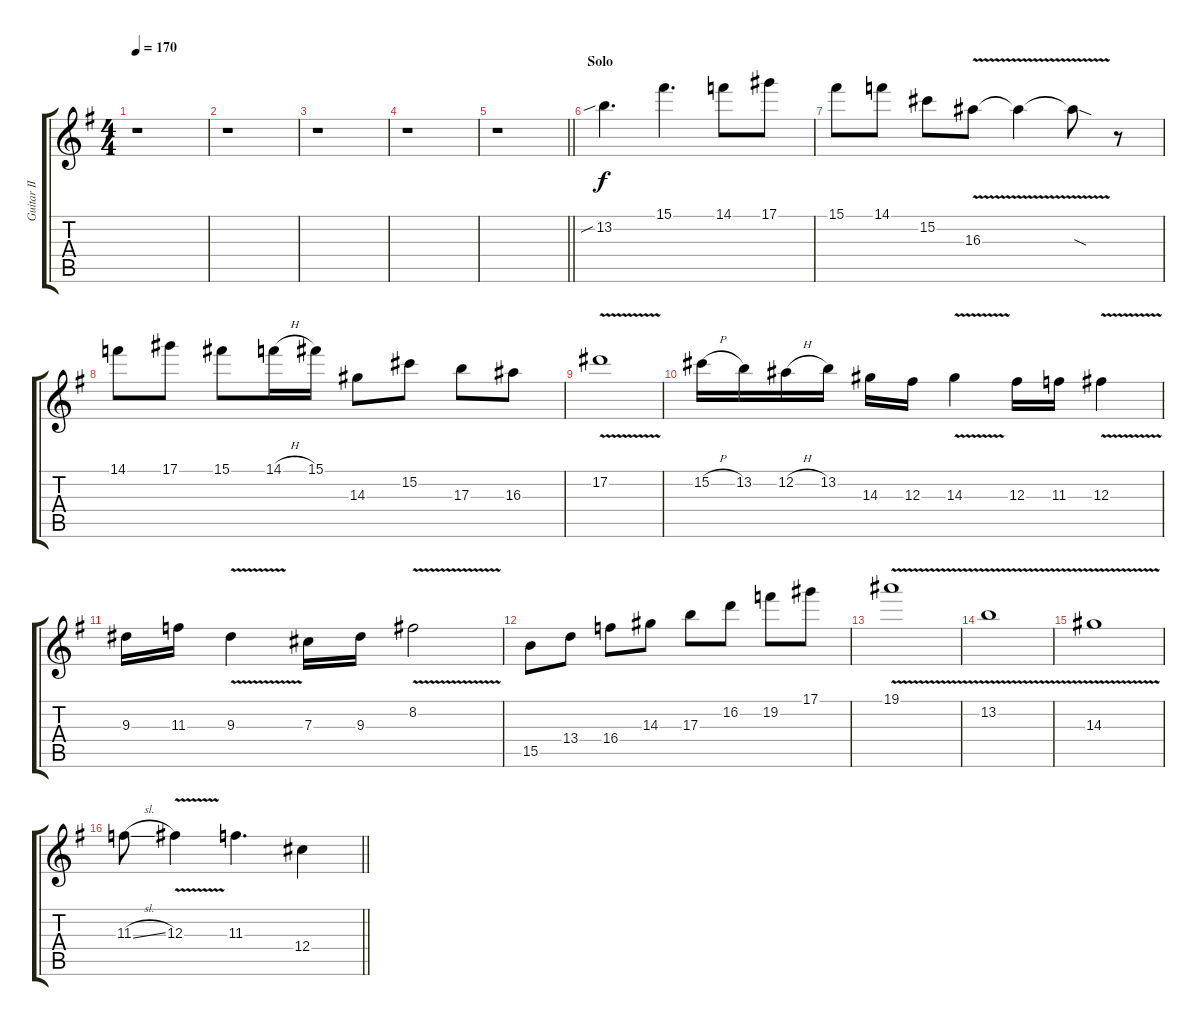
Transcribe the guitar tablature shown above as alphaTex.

\track ("Guitar II" "Guitar II") {instrument distortionguitar}
\staff {score tabs}
\tuning (Eb4 Bb3 Gb3 Db3 Ab2 Eb2) {hide}
\ts (4 4)
\tempo 170
\clef g2
\ks g
r.1{dy f} |
r.1 |
r.1 |
r.1 |
\barLineRight lightlight
r.1 |
\section ("" "Solo")
13.2{sib}.4{d} 15.1.4{d} 14.1.8 17.1.8 |
15.1.8 14.1.8 15.2.8 16.3{v}.8 16.3{v t}.4 16.3{v sod t}.8 r.8 |
14.1.8 17.1.8 15.1.8 14.1{h}.16 15.1.16 14.3.8 15.2.8 17.3.8 16.3.8 |
17.2{v}.1 |
15.2{h}.16 13.2.16 12.2{h}.16 13.2.16 14.3.16 12.3.16 14.3{v}.4 12.3.16 11.3.16 12.3{v}.4 |
9.3.16 11.3.16 9.3{v}.4 7.3.16 9.3.16 8.2{v}.2 |
15.5.8 13.4.8 16.4.8 14.3.8 17.3.8 16.2.8 19.2.8 17.1.8 |
19.1{v}.1 |
13.2{v}.1 |
14.3{v}.1 |
\barLineRight lightlight
11.3{sl}.8 12.3{v}.4 11.3.4{d} 12.4.4
